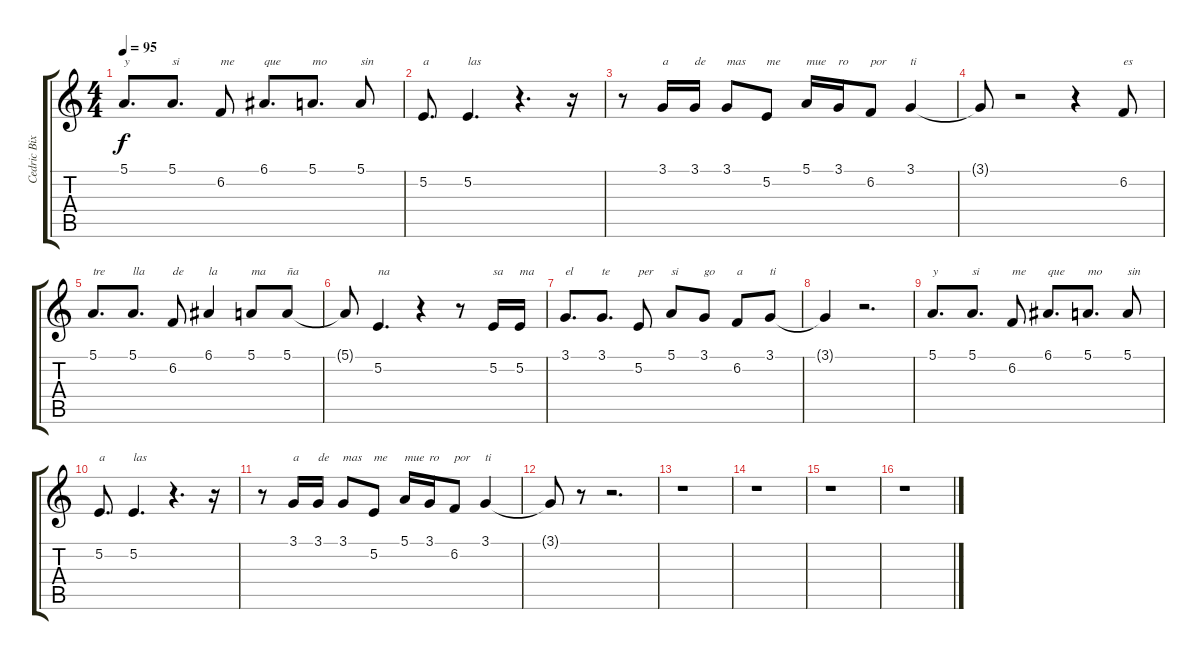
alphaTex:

\track ("Cedric Bixler-Zavala" "Cedric Bix") {instrument harmonica}
\staff {score tabs}
\tuning (E4 B3 G3 D3 A2 E2) {hide}
\ts (4 4)
\tempo 95
\clef g2
\ks c
5.1.8{d txt "y" dy f} 5.1.8{d txt "si"} 6.2.8{txt "me"} 6.1.8{d txt "que"} 5.1.8{d txt "mo"} 5.1.8{txt "sin"} |
5.2.8{d txt "a"} 5.2.4{d txt "las"} r.4{d} r.16 |
r.8 3.1.16{txt "a"} 3.1.16{txt "de"} 3.1.8{txt "mas"} 5.2.8{txt "me"} 5.1.16{txt "mue"} 3.1.16{txt "ro"} 6.2.8{txt "por"} 3.1.4{txt "ti"} |
3.1{t}.8 r.2 r.4 6.2.8{txt "es"} |
5.1.8{d txt "tre"} 5.1.8{d txt "lla"} 6.2.8{txt "de"} 6.1.4{txt "la"} 5.1.8{txt "ma"} 5.1.8{txt "ña"} |
5.1{t}.8 5.2.4{d txt "na"} r.4 r.8 5.2.16{txt "sa"} 5.2.16{txt "ma"} |
3.1.8{d txt "el"} 3.1.8{d txt "te"} 5.2.8{txt "per"} 5.1.8{txt "si"} 3.1.8{txt "go"} 6.2.8{txt "a"} 3.1.8{txt "ti"} |
3.1{t}.4 r.2{d} |
5.1.8{d txt "y"} 5.1.8{d txt "si"} 6.2.8{txt "me"} 6.1.8{d txt "que"} 5.1.8{d txt "mo"} 5.1.8{txt "sin"} |
5.2.8{d txt "a"} 5.2.4{d txt "las"} r.4{d} r.16 |
r.8 3.1.16{txt "a"} 3.1.16{txt "de"} 3.1.8{txt "mas"} 5.2.8{txt "me"} 5.1.16{txt "mue"} 3.1.16{txt "ro"} 6.2.8{txt "por"} 3.1.4{txt "ti"} |
3.1{t}.8 r.8 r.2{d} |
r.1 |
r.1 |
r.1 |
r.1
